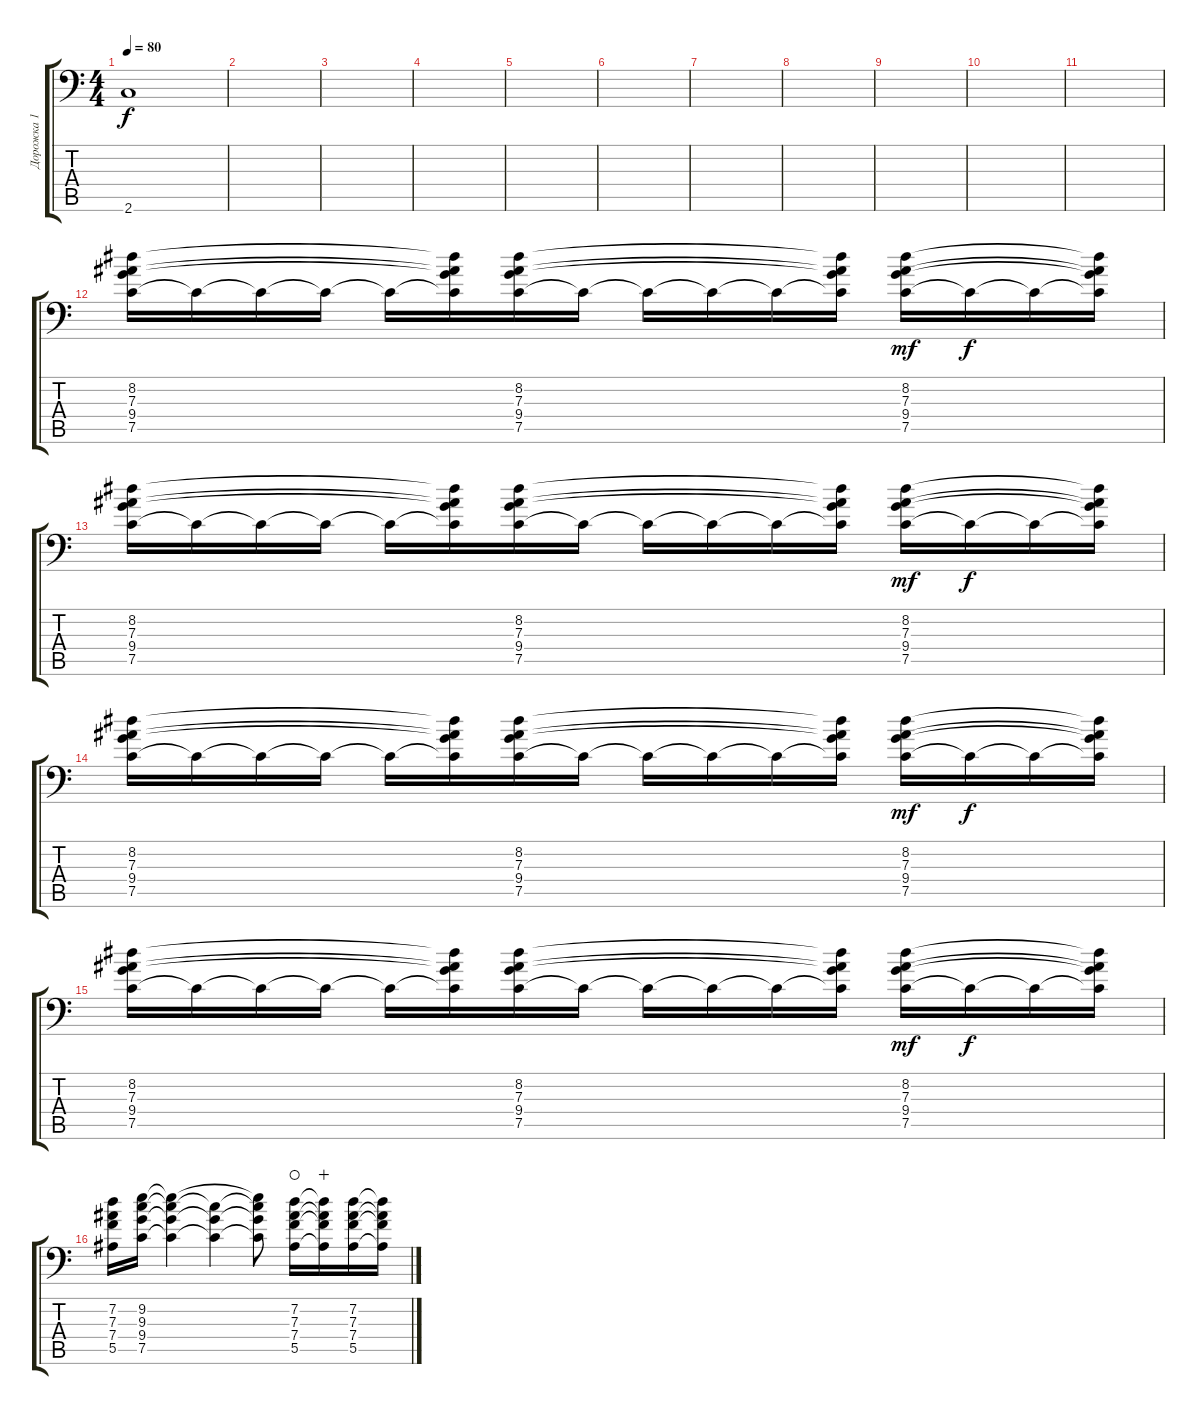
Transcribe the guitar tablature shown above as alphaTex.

\track ("Дорожка 1" "Дорожка 1") {instrument distortionguitar}
\staff {score tabs}
\tuning (C4 G3 Eb3 Bb2 F2 Bb1) {hide}
\ts (4 4)
\tempo 80
\clef f4
\ks c
2.6{t}.1{dy f} |
|
|
|
|
|
|
|
|
|
|
(8.2 7.3 9.4 7.5).16 7.5{t}.16 7.5{t}.16 7.5{t}.16 7.5{t}.16 (8.2{t} 7.3{t} 9.4{t} 7.5{t}).16 (8.2 7.3 9.4 7.5).16 7.5{t}.16 7.5{t}.16 7.5{t}.16 7.5{t}.16 (8.2{t} 7.3{t} 9.4{t} 7.5{t}).16 (8.2 7.3 9.4 7.5).16{dy mf} 7.5{t}.16{dy f} 7.5{t}.16 (8.2{t} 7.3{t} 9.4{t} 7.5{t}).16 |
(8.2 7.3 9.4 7.5).16 7.5{t}.16 7.5{t}.16 7.5{t}.16 7.5{t}.16 (8.2{t} 7.3{t} 9.4{t} 7.5{t}).16 (8.2 7.3 9.4 7.5).16 7.5{t}.16 7.5{t}.16 7.5{t}.16 7.5{t}.16 (8.2{t} 7.3{t} 9.4{t} 7.5{t}).16 (8.2 7.3 9.4 7.5).16{dy mf} 7.5{t}.16{dy f} 7.5{t}.16 (8.2{t} 7.3{t} 9.4{t} 7.5{t}).16 |
(8.2 7.3 9.4 7.5).16 7.5{t}.16 7.5{t}.16 7.5{t}.16 7.5{t}.16 (8.2{t} 7.3{t} 9.4{t} 7.5{t}).16 (8.2 7.3 9.4 7.5).16 7.5{t}.16 7.5{t}.16 7.5{t}.16 7.5{t}.16 (8.2{t} 7.3{t} 9.4{t} 7.5{t}).16 (8.2 7.3 9.4 7.5).16{dy mf} 7.5{t}.16{dy f} 7.5{t}.16 (8.2{t} 7.3{t} 9.4{t} 7.5{t}).16 |
(8.2 7.3 9.4 7.5).16 7.5{t}.16 7.5{t}.16 7.5{t}.16 7.5{t}.16 (8.2{t} 7.3{t} 9.4{t} 7.5{t}).16 (8.2 7.3 9.4 7.5).16 7.5{t}.16 7.5{t}.16 7.5{t}.16 7.5{t}.16 (8.2{t} 7.3{t} 9.4{t} 7.5{t}).16 (8.2 7.3 9.4 7.5).16{dy mf} 7.5{t}.16{dy f} 7.5{t}.16 (8.2{t} 7.3{t} 9.4{t} 7.5{t}).16 |
(7.2 7.3 7.4 5.5).16 (9.2 9.3 9.4 7.5).16 (9.2{t} 9.3{t} 9.4{t} 7.5{t}).4 (9.3{t} 9.4{t} 7.5{t}).4 (9.2{t} 9.3{t} 9.4{t} 7.5{t}).8 (7.2 7.3 7.4 5.5).16{waho} (7.2{t} 7.3{t} 7.4{t} 5.5{t}).16{wahc} (7.2 7.3 7.4 5.5).16 (7.2{t} 7.3{t} 7.4{t} 5.5{t}).16
